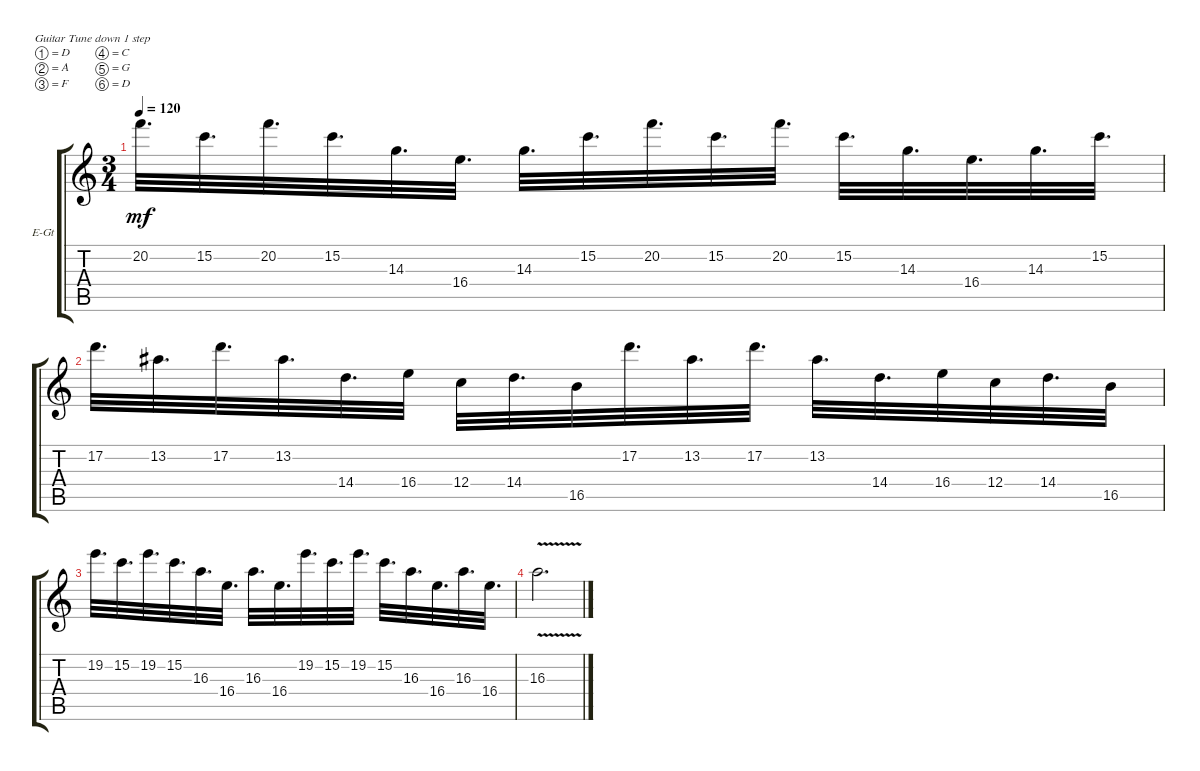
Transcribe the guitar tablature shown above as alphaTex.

\defaultSystemsLayout 4
\bracketExtendMode groupsimilarinstruments
\firstSystemTrackNameOrientation horizontal
\otherSystemsTrackNameOrientation horizontal
\track ("Additional guitar" "E-Gt") {instrument distortionguitar}
\staff {score tabs}
\tuning (D4 A3 F3 C3 G2 D2)
\ts (3 4)
\tempo 120
\clef g2
\scale
0.333333
\ks c
20.2.32{d dy mf} 15.2.32{d} 20.2.32{d} 15.2.32{d} 14.3.32{d} 16.4.32{d} 14.3.32{d} 15.2.32{d} 20.2.32{d} 15.2.32{d} 20.2.32{d} 15.2.32{d} 14.3.32{d} 16.4.32{d} 14.3.32{d} 15.2.32{d} |
\scale
0.673038 17.2.32{d} 13.2.32{d} 17.2.32{d} 13.2.32{d} 14.4.32{d} 16.4.32 12.4.32 14.4.32{d} 16.5.32 17.2.32{d} 13.2.32{d} 17.2.32{d} 13.2.32{d} 14.4.32{d} 16.4.32 12.4.32 14.4.32{d} 16.5.32 |
\scale
0.327531 19.2.32{d} 15.2.32{d} 19.2.32{d} 15.2.32{d} 16.3.32{d} 16.4.32{d} 16.3.32{d} 16.4.32{d} 19.2.32{d} 15.2.32{d} 19.2.32{d} 15.2.32{d} 16.3.32{d} 16.4.32{d} 16.3.32{d} 16.4.32{d} |
16.3{v}.2{d}
